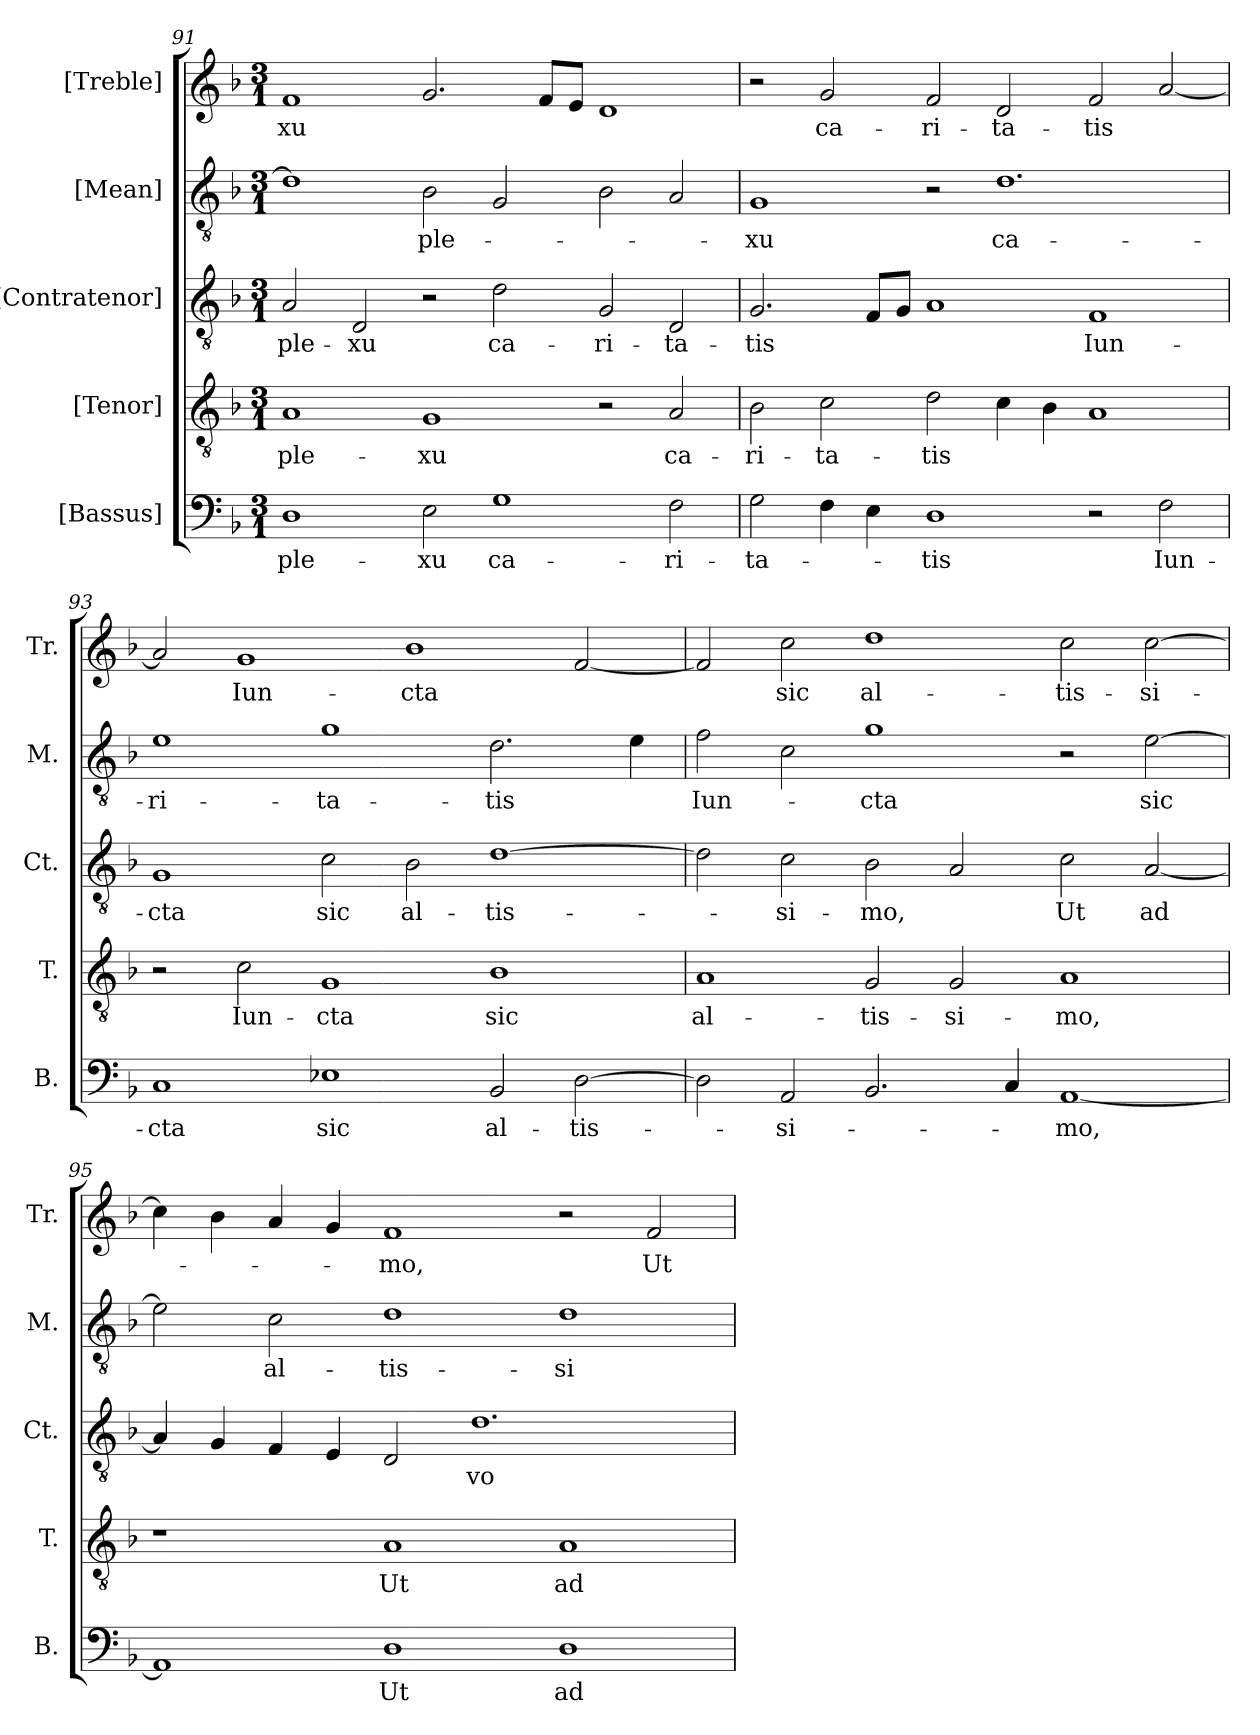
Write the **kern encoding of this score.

**kern	**text	**kern	**text	**kern	**text	**kern	**text	**kern	**text
*part5	*part5	*part4	*part4	*part3	*part3	*part2	*part2	*part1	*part1
*staff5	*staff5	*staff4	*staff4	*staff3	*staff3	*staff2	*staff2	*staff1	*staff1
*I"[Bassus]	*	*I"[Tenor]	*	*I"[Contratenor]	*	*I"[Mean]	*	*I"[Treble]	*
*I'B.	*	*I'T.	*	*I'Ct.	*	*I'M.	*	*I'Tr.	*
*clefF4	*	*clefGv2	*	*clefGv2	*	*clefGv2	*	*clefG2	*
*	*	*ITrd7c12	*	*ITrd7c12	*	*ITrd7c12	*	*	*
*k[b-]	*	*k[b-]	*	*k[b-]	*	*k[b-]	*	*k[b-]	*
*F:	*	*F:	*	*F:	*	*F:	*	*F:	*
*M3/1	*	*M3/1	*	*M3/1	*	*M3/1	*	*M3/1	*
=91	=91	=91	=91	=91	=91	=91	=91	=91	=91
!	!LO:LY:b:color=#000000	!	!	!	!	!	!	!	!
!	!	!	!LO:LY:b:color=#000000	!	!	!	!	!	!
!	!	!	!	!	!LO:LY:b:color=#000000	!	!	!	!
!	!	!	!	!	!	!	!	!	!LO:LY:b:color=#000000
1Di	-ple-	1AAi	-ple-	2AAi/	-ple-	1Di]	.	1fi	-xu
!	!	!	!	!	!LO:LY:b:color=#000000	!	!	!	!
.	.	.	.	2DDi/	-xu	.	.	.	.
!	!LO:LY:b:color=#000000	!	!	!	!	!	!	!	!
!	!	!	!LO:LY:b:color=#000000	!	!	!	!	!	!
!	!	!	!	!	!	!	!LO:LY:b:color=#000000	!	!
2Ei\	-xu	1GGi	-xu	2r	.	2BB-i\	-ple-	2.gi/	.
!	!LO:LY:b:color=#000000	!	!	!	!	!	!	!	!
!	!	!	!	!	!LO:LY:b:color=#000000	!	!	!	!
1Gi	ca-	.	.	2Di\	ca-	2GGi/	.	.	.
.	.	.	.	.	.	.	.	8fi/L	.
.	.	.	.	.	.	.	.	8ei/J	.
!	!	!	!	!	!LO:LY:b:color=#000000	!	!	!	!
.	.	2r	.	2GGi/	-ri-	2BB-i\	.	1di	.
!	!LO:LY:b:color=#000000	!	!	!	!	!	!	!	!
!	!	!	!LO:LY:b:color=#000000	!	!	!	!	!	!
!	!	!	!	!	!LO:LY:b:color=#000000	!	!	!	!
2Fi\	-ri-	2AAi/	ca-	2DDi/	-ta-	2AAi/	.	.	.
!!LO:PB:g=z
=92	=92	=92	=92	=92	=92	=92	=92	=92	=92
!	!LO:LY:b:color=#000000	!	!	!	!	!	!	!	!
!	!	!	!LO:LY:b:color=#000000	!	!	!	!	!	!
!	!	!	!	!	!LO:LY:b:color=#000000	!	!	!	!
!	!	!	!	!	!	!	!LO:LY:b:color=#000000	!	!
2Gi\	-ta-	2BB-i\	-ri-	2.GGi/	-tis	1GGi	-xu	2r	.
!	!	!	!LO:LY:b:color=#000000	!	!	!	!	!	!
!	!	!	!	!	!	!	!	!	!LO:LY:b:color=#000000
4Fi\	.	2Ci\	-ta-	.	.	.	.	2gi/	ca-
4Ei\	.	.	.	8FFi/L	.	.	.	.	.
.	.	.	.	8GGi/J	.	.	.	.	.
!	!LO:LY:b:color=#000000	!	!	!	!	!	!	!	!
!	!	!	!LO:LY:b:color=#000000	!	!	!	!	!	!
!	!	!	!	!	!	!	!	!	!LO:LY:b:color=#000000
1Di	-tis	2Di\	-tis	1AAi	.	2r	.	2fi/	-ri-
!	!	!	!	!	!	!	!LO:LY:b:color=#000000	!	!
!	!	!	!	!	!	!	!	!	!LO:LY:b:color=#000000
.	.	4Ci\	.	.	.	1.Di	ca-	2di/	-ta-
.	.	4BB-i\	.	.	.	.	.	.	.
!	!	!	!	!	!LO:LY:b:color=#000000	!	!	!	!
!	!	!	!	!	!	!	!	!	!LO:LY:b:color=#000000
2r	.	1AAi	.	1FFi	Iun-	.	.	2fi/	-tis
!	!LO:LY:b:color=#000000	!	!	!	!	!	!	!	!
2Fi\	Iun-	.	.	.	.	.	.	[<2ai/	.
=93	=93	=93	=93	=93	=93	=93	=93	=93	=93
!	!LO:LY:b:color=#000000	!	!	!	!	!	!	!	!
!	!	!	!	!	!LO:LY:b:color=#000000	!	!	!	!
!	!	!	!	!	!	!	!LO:LY:b:color=#000000	!	!
1Ci	-cta	2r	.	1GGi	-cta	1Ei	-ri-	2ai/]	.
!	!	!	!LO:LY:b:color=#000000	!	!	!	!	!	!
!	!	!	!	!	!	!	!	!	!LO:LY:b:color=#000000
.	.	2Ci\	Iun-	.	.	.	.	1gi	Iun-
!	!LO:LY:b:color=#000000	!	!	!	!	!	!	!	!
!	!	!	!LO:LY:b:color=#000000	!	!	!	!	!	!
!	!	!	!	!	!LO:LY:b:color=#000000	!	!	!	!
!	!	!	!	!	!	!	!LO:LY:b:color=#000000	!	!
1E-Xi	sic	1GGi	-cta	2Ci\	sic	1Gi	-ta-	.	.
!	!	!	!	!	!LO:LY:b:color=#000000	!	!	!	!
!	!	!	!	!	!	!	!	!	!LO:LY:b:color=#000000
.	.	.	.	2BB-i\	al-	.	.	1b-i	-cta
!	!LO:LY:b:color=#000000	!	!	!	!	!	!	!	!
!	!	!	!LO:LY:b:color=#000000	!	!	!	!	!	!
!	!	!	!	!	!LO:LY:b:color=#000000	!	!	!	!
!	!	!	!	!	!	!	!LO:LY:b:color=#000000	!	!
2BB-i/	al-	1BB-i	sic	[>1Di	-tis-	2.Di\	-tis	.	.
!	!LO:LY:b:color=#000000	!	!	!	!	!	!	!	!
[>2Di\	-tis-	.	.	.	.	.	.	[<2fi/	.
.	.	.	.	.	.	4Ei\	.	.	.
=94	=94	=94	=94	=94	=94	=94	=94	=94	=94
!	!	!	!LO:LY:b:color=#000000	!	!	!	!	!	!
!	!	!	!	!	!	!	!LO:LY:b:color=#000000	!	!
2Di\]	.	1AAi	al-	2Di\]	.	2Fi\	Iun-	2fi/]	.
!	!LO:LY:b:color=#000000	!	!	!	!	!	!	!	!
!	!	!	!	!	!LO:LY:b:color=#000000	!	!	!	!
!	!	!	!	!	!	!	!	!	!LO:LY:b:color=#000000
2AAi/	-si-	.	.	2Ci\	-si-	2Ci\	.	2cci\	sic
!	!	!	!LO:LY:b:color=#000000	!	!	!	!	!	!
!	!	!	!	!	!LO:LY:b:color=#000000	!	!	!	!
!	!	!	!	!	!	!	!LO:LY:b:color=#000000	!	!
!	!	!	!	!	!	!	!	!	!LO:LY:b:color=#000000
2.BB-i/	.	2GGi/	-tis-	2BB-i\	-mo,	1Gi	-cta	1ddi	al-
!	!	!	!LO:LY:b:color=#000000	!	!	!	!	!	!
.	.	2GGi/	-si-	2AAi/	.	.	.	.	.
4Ci/	.	.	.	.	.	.	.	.	.
!	!LO:LY:b:color=#000000	!	!	!	!	!	!	!	!
!	!	!	!LO:LY:b:color=#000000	!	!	!	!	!	!
!	!	!	!	!	!LO:LY:b:color=#000000	!	!	!	!
!	!	!	!	!	!	!	!	!	!LO:LY:b:color=#000000
[<1AAi	-mo,	1AAi	-mo,	2Ci\	Ut	2r	.	2cci\	-tis-
!	!	!	!	!	!LO:LY:b:color=#000000	!	!	!	!
!	!	!	!	!	!	!	!LO:LY:b:color=#000000	!	!
!	!	!	!	!	!	!	!	!	!LO:LY:b:color=#000000
.	.	.	.	[<2AAi/	ad	[>2Ei\	sic	[>2cci\	-si-
!!LO:LB:g=z
=95	=95	=95	=95	=95	=95	=95	=95	=95	=95
1AAi]	.	1r	.	4AAi/]	.	2Ei\]	.	4cci\]	.
.	.	.	.	4GGi/	.	.	.	4b-i\	.
!	!	!	!	!	!	!	!LO:LY:b:color=#000000	!	!
.	.	.	.	4FFi/	.	2Ci\	al-	4ai/	.
.	.	.	.	4EEi/	.	.	.	4gi/	.
!	!LO:LY:b:color=#000000	!	!	!	!	!	!	!	!
!	!	!	!LO:LY:b:color=#000000	!	!	!	!	!	!
!	!	!	!	!	!	!	!LO:LY:b:color=#000000	!	!
!	!	!	!	!	!	!	!	!	!LO:LY:b:color=#000000
1Di	Ut	1AAi	Ut	2DDi/	.	1Di	-tis-	1fi	-mo,
!	!	!	!	!	!LO:LY:b:color=#000000	!	!	!	!
.	.	.	.	1.Di	vo-	.	.	.	.
!	!LO:LY:b:color=#000000	!	!	!	!	!	!	!	!
!	!	!	!LO:LY:b:color=#000000	!	!	!	!	!	!
!	!	!	!	!	!	!	!LO:LY:b:color=#000000	!	!
1Di	ad	1AAi	ad	.	.	1Di	-si-	2r	.
!	!	!	!	!	!	!	!	!	!LO:LY:b:color=#000000
.	.	.	.	.	.	.	.	2fi/	Ut
=	=	=	=	=	=	=	=	=	=
*-	*-	*-	*-	*-	*-	*-	*-	*-	*-
